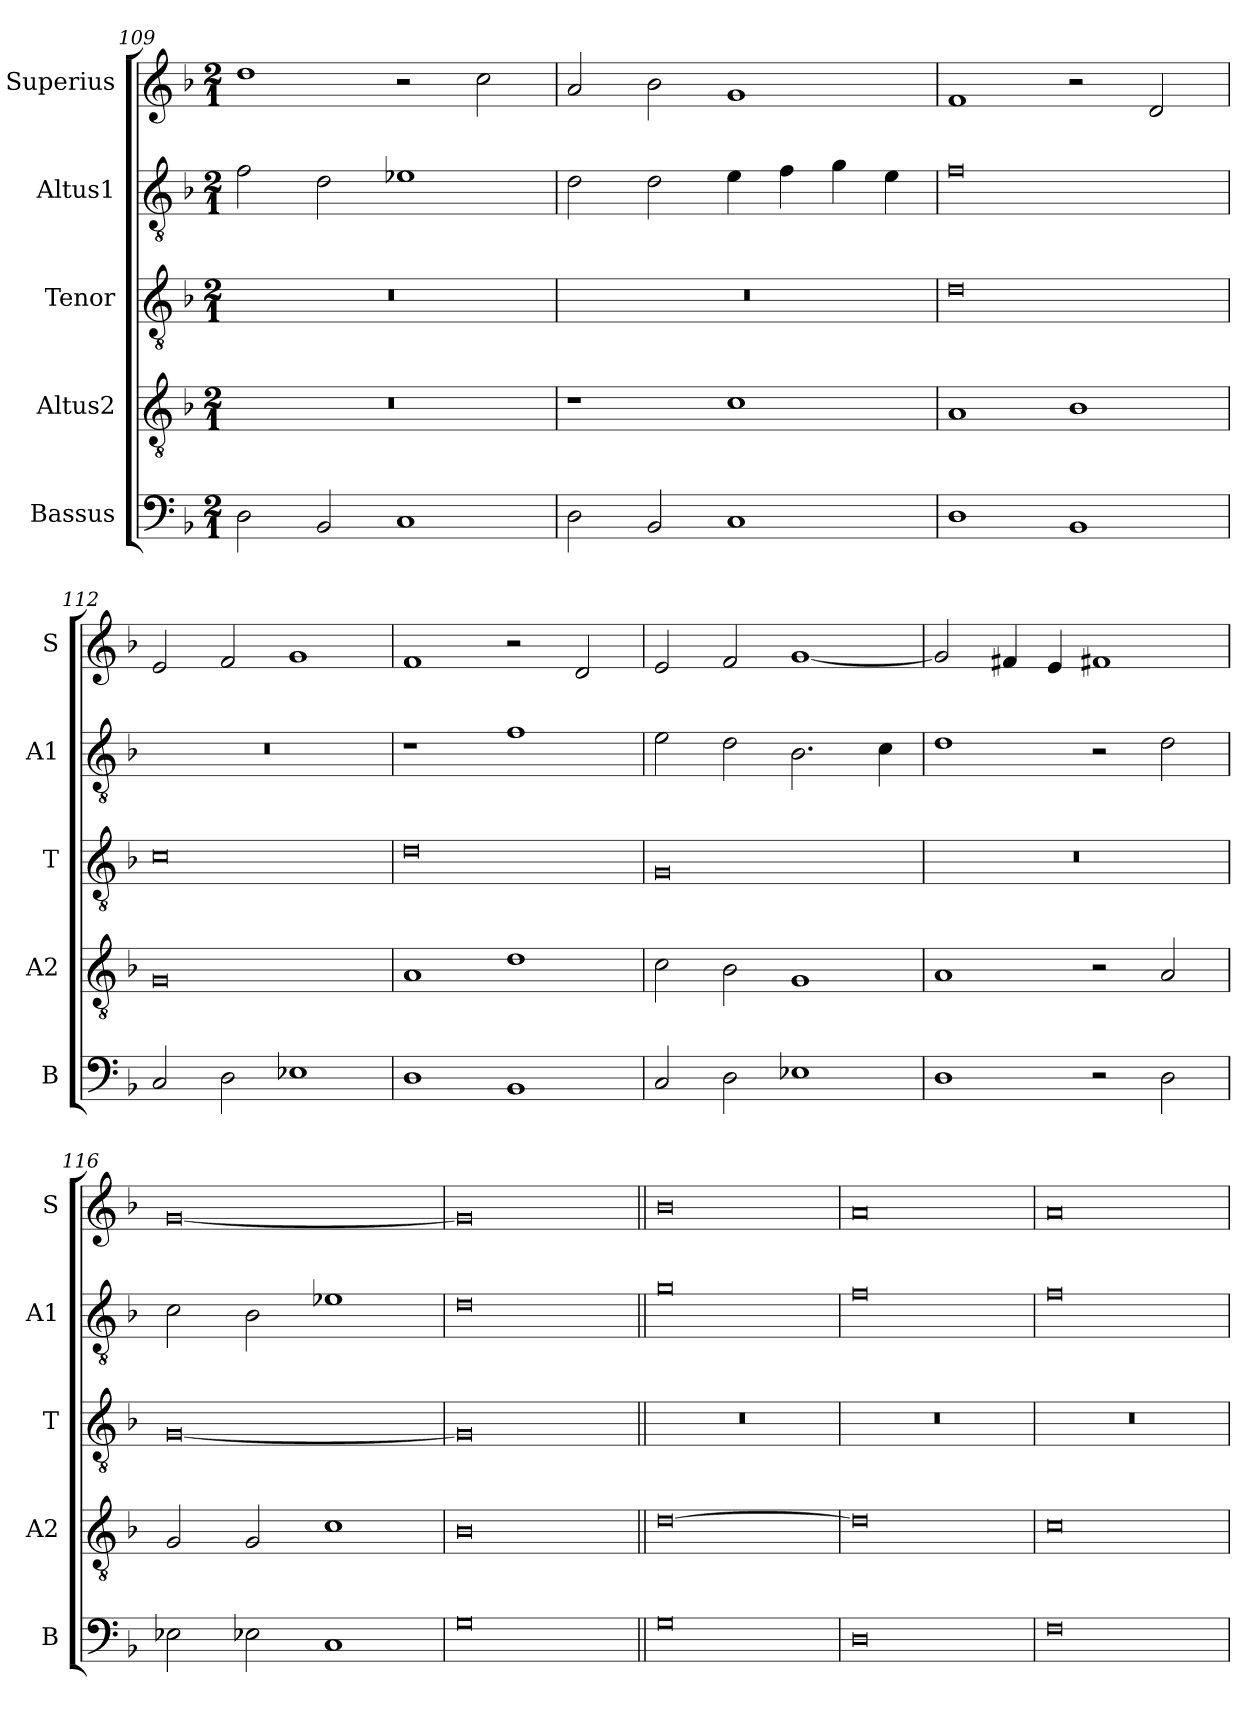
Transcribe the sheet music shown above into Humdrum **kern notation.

**kern	**kern	**kern	**kern	**kern
*part5	*part4	*part3	*part2	*part1
*staff5	*staff4	*staff3	*staff2	*staff1
*I"Bassus	*I"Altus2	*I"Tenor	*I"Altus1	*I"Superius
*I'B	*I'A2	*I'T	*I'A1	*I'S
*clefF4	*clefGv2	*clefGv2	*clefGv2	*clefG2
*k[b-]	*k[b-]	*k[b-]	*k[b-]	*k[b-]
*M2/1	*M2/1	*M2/1	*M2/1	*M2/1
=109	=109	=109	=109	=109
2D\	0r	0r	2f\	1dd
2BB-/	.	.	2d\	.
1C	.	.	1e-X	2r
.	.	.	.	2cc\
=110	=110	=110	=110	=110
2D\	1r	0r	2d\	2a/
2BB-/	.	.	2d\	2b-\
1C	1c	.	4e\	1g
.	.	.	4f\	.
.	.	.	4g\	.
.	.	.	4e\	.
=111	=111	=111	=111	=111
1D	1A	0d	0f	1f
1BB-	1B-	.	.	2r
.	.	.	.	2d/
=112	=112	=112	=112	=112
2C/	0G	0c	0r	2e/
2D\	.	.	.	2f/
1E-X	.	.	.	1g
=113	=113	=113	=113	=113
1D	1A	0d	1r	1f
1BB-	1d	.	1f	2r
.	.	.	.	2d/
=114	=114	=114	=114	=114
2C/	2c\	0G	2e\	2e/
2D\	2B-\	.	2d\	2f/
1E-X	1G	.	2.B-\	[1g
.	.	.	4c\	.
=115	=115	=115	=115	=115
1D	1A	0r	1d	2g/]
.	.	.	.	4f#X/
.	.	.	.	4e/
2r	2r	.	2r	1f#X
2D\	2A/	.	2d\	.
=116	=116	=116	=116	=116
2E-X\	2G/	[0G	2c\	[0g
2E-X\	2G/	.	2B-\	.
1C	1c	.	1e-X	.
=117	=117	=117	=117	=117
0G	0B-	0G]	0d	0g]
!!LO:LB:g=z
=118||	=118||	=118||	=118||	=118||
0G	[0d	0r	0g	0b-
=119	=119	=119	=119	=119
0D	0d]	0r	0f	0a
=120	=120	=120	=120	=120
0F	0c	0r	0f	0a
=	=	=	=	=
*-	*-	*-	*-	*-
